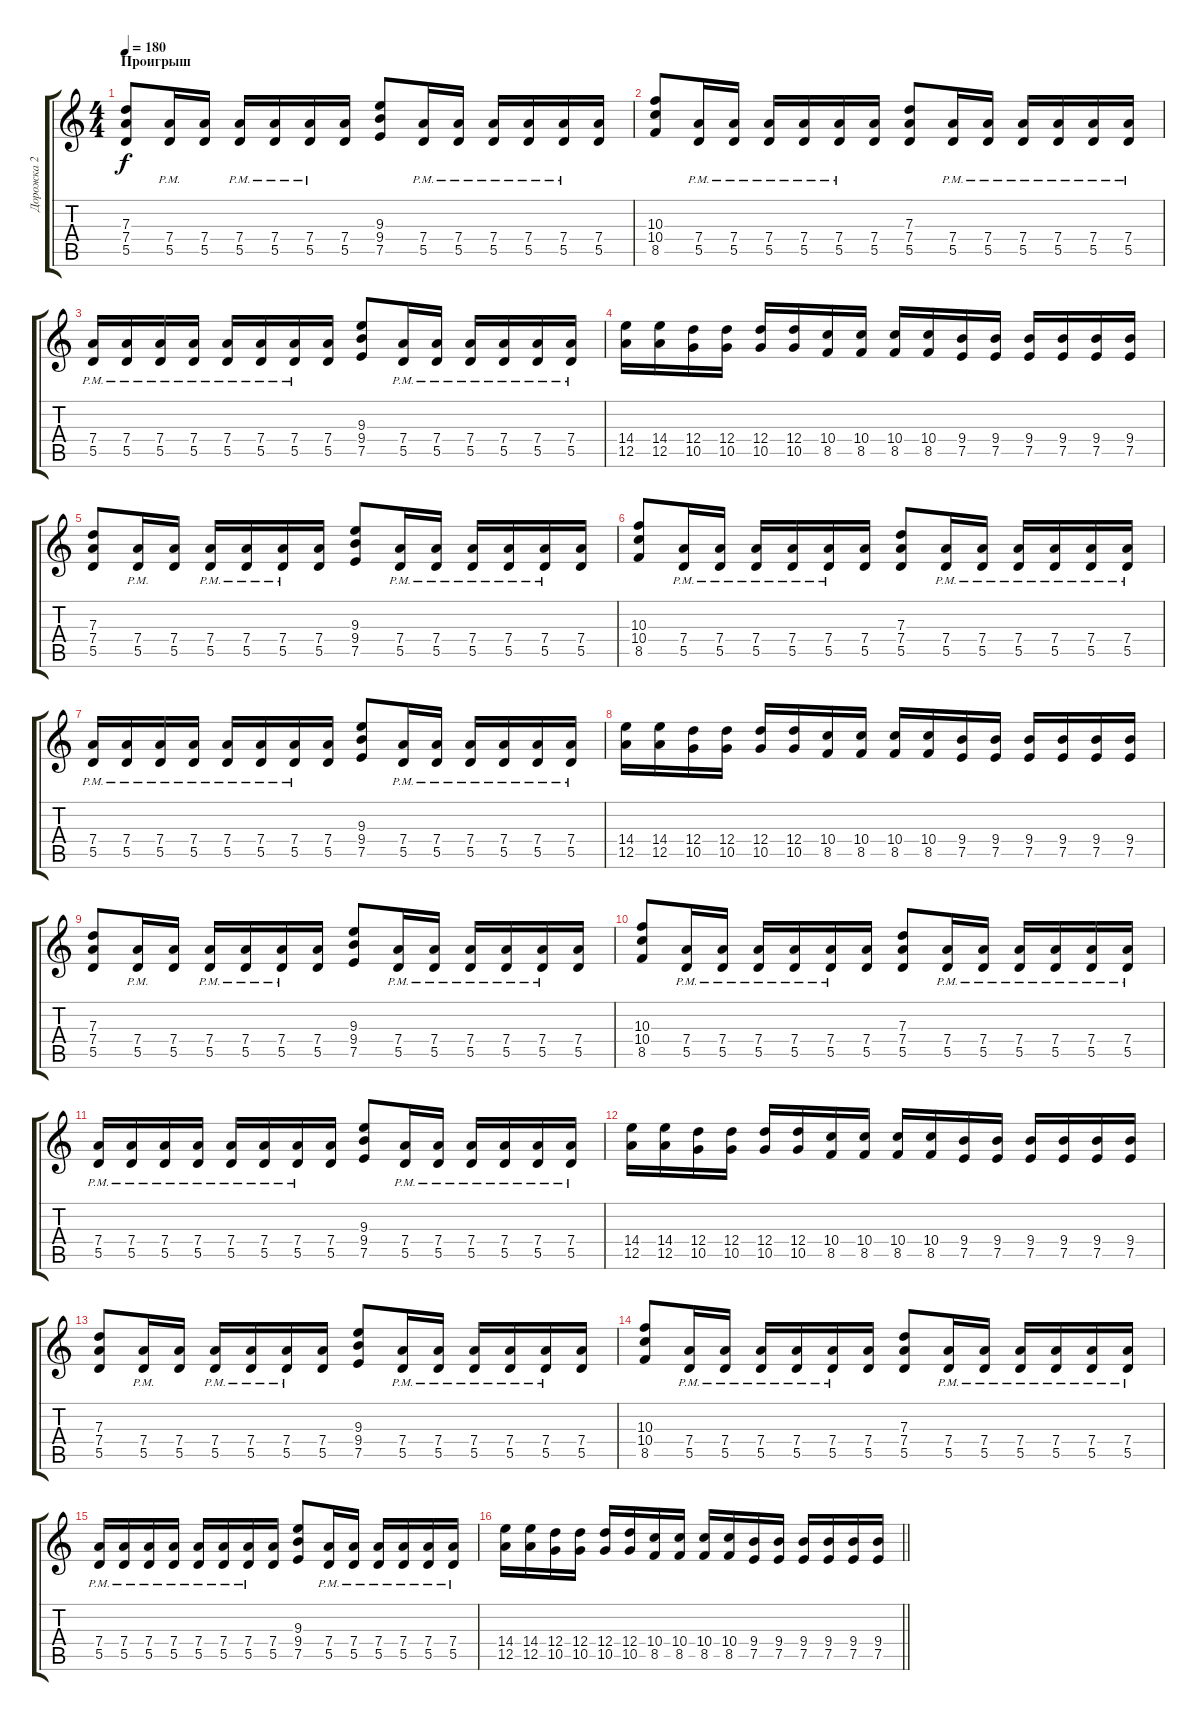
\track ("Дорожка 2" "Дорожка 2") {instrument distortionguitar}
\staff {score tabs}
\tuning (E4 B3 G3 D3 A2 E2) {hide}
\ts (4 4)
\section ("" "Проигрыш")
\tempo 180
\clef g2
\ks c
(7.3 7.4 5.5).8{dy f} (7.4{pm} 5.5{pm}).16 (7.4 5.5).16 (7.4{pm} 5.5{pm}).16 (7.4{pm} 5.5{pm}).16 (7.4{pm} 5.5{pm}).16 (7.4 5.5).16 (9.3 9.4 7.5).8 (7.4{pm} 5.5{pm}).16 (7.4{pm} 5.5{pm}).16 (7.4{pm} 5.5{pm}).16 (7.4{pm} 5.5{pm}).16 (7.4{pm} 5.5{pm}).16 (7.4 5.5).16 |
(10.3 10.4 8.5).8 (7.4{pm} 5.5{pm}).16 (7.4{pm} 5.5{pm}).16 (7.4{pm} 5.5{pm}).16 (7.4{pm} 5.5{pm}).16 (7.4{pm} 5.5{pm}).16 (7.4 5.5).16 (7.3 7.4 5.5).8 (7.4{pm} 5.5{pm}).16 (7.4{pm} 5.5{pm}).16 (7.4{pm} 5.5{pm}).16 (7.4{pm} 5.5{pm}).16 (7.4{pm} 5.5{pm}).16 (7.4{pm} 5.5{pm}).16 |
(7.4{pm} 5.5{pm}).16 (7.4{pm} 5.5{pm}).16 (7.4{pm} 5.5{pm}).16 (7.4{pm} 5.5{pm}).16 (7.4{pm} 5.5{pm}).16 (7.4{pm} 5.5{pm}).16 (7.4{pm} 5.5{pm}).16 (7.4 5.5).16 (9.3 9.4 7.5).8 (7.4{pm} 5.5{pm}).16 (7.4{pm} 5.5{pm}).16 (7.4{pm} 5.5{pm}).16 (7.4{pm} 5.5{pm}).16 (7.4{pm} 5.5{pm}).16 (7.4{pm} 5.5{pm}).16 |
(14.4 12.5).16 (14.4 12.5).16 (12.4 10.5).16 (12.4 10.5).16 (12.4 10.5).16 (12.4 10.5).16 (10.4 8.5).16 (10.4 8.5).16 (10.4 8.5).16 (10.4 8.5).16 (9.4 7.5).16 (9.4 7.5).16 (9.4 7.5).16 (9.4 7.5).16 (9.4 7.5).16 (9.4 7.5).16 |
(7.3 7.4 5.5).8 (7.4{pm} 5.5{pm}).16 (7.4 5.5).16 (7.4{pm} 5.5{pm}).16 (7.4{pm} 5.5{pm}).16 (7.4{pm} 5.5{pm}).16 (7.4 5.5).16 (9.3 9.4 7.5).8 (7.4{pm} 5.5{pm}).16 (7.4{pm} 5.5{pm}).16 (7.4{pm} 5.5{pm}).16 (7.4{pm} 5.5{pm}).16 (7.4{pm} 5.5{pm}).16 (7.4 5.5).16 |
(10.3 10.4 8.5).8 (7.4{pm} 5.5{pm}).16 (7.4{pm} 5.5{pm}).16 (7.4{pm} 5.5{pm}).16 (7.4{pm} 5.5{pm}).16 (7.4{pm} 5.5{pm}).16 (7.4 5.5).16 (7.3 7.4 5.5).8 (7.4{pm} 5.5{pm}).16 (7.4{pm} 5.5{pm}).16 (7.4{pm} 5.5{pm}).16 (7.4{pm} 5.5{pm}).16 (7.4{pm} 5.5{pm}).16 (7.4{pm} 5.5{pm}).16 |
(7.4{pm} 5.5{pm}).16 (7.4{pm} 5.5{pm}).16 (7.4{pm} 5.5{pm}).16 (7.4{pm} 5.5{pm}).16 (7.4{pm} 5.5{pm}).16 (7.4{pm} 5.5{pm}).16 (7.4{pm} 5.5{pm}).16 (7.4 5.5).16 (9.3 9.4 7.5).8 (7.4{pm} 5.5{pm}).16 (7.4{pm} 5.5{pm}).16 (7.4{pm} 5.5{pm}).16 (7.4{pm} 5.5{pm}).16 (7.4{pm} 5.5{pm}).16 (7.4{pm} 5.5{pm}).16 |
(14.4 12.5).16 (14.4 12.5).16 (12.4 10.5).16 (12.4 10.5).16 (12.4 10.5).16 (12.4 10.5).16 (10.4 8.5).16 (10.4 8.5).16 (10.4 8.5).16 (10.4 8.5).16 (9.4 7.5).16 (9.4 7.5).16 (9.4 7.5).16 (9.4 7.5).16 (9.4 7.5).16 (9.4 7.5).16 |
(7.3 7.4 5.5).8 (7.4{pm} 5.5{pm}).16 (7.4 5.5).16 (7.4{pm} 5.5{pm}).16 (7.4{pm} 5.5{pm}).16 (7.4{pm} 5.5{pm}).16 (7.4 5.5).16 (9.3 9.4 7.5).8 (7.4{pm} 5.5{pm}).16 (7.4{pm} 5.5{pm}).16 (7.4{pm} 5.5{pm}).16 (7.4{pm} 5.5{pm}).16 (7.4{pm} 5.5{pm}).16 (7.4 5.5).16 |
(10.3 10.4 8.5).8 (7.4{pm} 5.5{pm}).16 (7.4{pm} 5.5{pm}).16 (7.4{pm} 5.5{pm}).16 (7.4{pm} 5.5{pm}).16 (7.4{pm} 5.5{pm}).16 (7.4 5.5).16 (7.3 7.4 5.5).8 (7.4{pm} 5.5{pm}).16 (7.4{pm} 5.5{pm}).16 (7.4{pm} 5.5{pm}).16 (7.4{pm} 5.5{pm}).16 (7.4{pm} 5.5{pm}).16 (7.4{pm} 5.5{pm}).16 |
(7.4{pm} 5.5{pm}).16 (7.4{pm} 5.5{pm}).16 (7.4{pm} 5.5{pm}).16 (7.4{pm} 5.5{pm}).16 (7.4{pm} 5.5{pm}).16 (7.4{pm} 5.5{pm}).16 (7.4{pm} 5.5{pm}).16 (7.4 5.5).16 (9.3 9.4 7.5).8 (7.4{pm} 5.5{pm}).16 (7.4{pm} 5.5{pm}).16 (7.4{pm} 5.5{pm}).16 (7.4{pm} 5.5{pm}).16 (7.4{pm} 5.5{pm}).16 (7.4{pm} 5.5{pm}).16 |
(14.4 12.5).16 (14.4 12.5).16 (12.4 10.5).16 (12.4 10.5).16 (12.4 10.5).16 (12.4 10.5).16 (10.4 8.5).16 (10.4 8.5).16 (10.4 8.5).16 (10.4 8.5).16 (9.4 7.5).16 (9.4 7.5).16 (9.4 7.5).16 (9.4 7.5).16 (9.4 7.5).16 (9.4 7.5).16 |
(7.3 7.4 5.5).8 (7.4{pm} 5.5{pm}).16 (7.4 5.5).16 (7.4{pm} 5.5{pm}).16 (7.4{pm} 5.5{pm}).16 (7.4{pm} 5.5{pm}).16 (7.4 5.5).16 (9.3 9.4 7.5).8 (7.4{pm} 5.5{pm}).16 (7.4{pm} 5.5{pm}).16 (7.4{pm} 5.5{pm}).16 (7.4{pm} 5.5{pm}).16 (7.4{pm} 5.5{pm}).16 (7.4 5.5).16 |
(10.3 10.4 8.5).8 (7.4{pm} 5.5{pm}).16 (7.4{pm} 5.5{pm}).16 (7.4{pm} 5.5{pm}).16 (7.4{pm} 5.5{pm}).16 (7.4{pm} 5.5{pm}).16 (7.4 5.5).16 (7.3 7.4 5.5).8 (7.4{pm} 5.5{pm}).16 (7.4{pm} 5.5{pm}).16 (7.4{pm} 5.5{pm}).16 (7.4{pm} 5.5{pm}).16 (7.4{pm} 5.5{pm}).16 (7.4{pm} 5.5{pm}).16 |
(7.4{pm} 5.5{pm}).16 (7.4{pm} 5.5{pm}).16 (7.4{pm} 5.5{pm}).16 (7.4{pm} 5.5{pm}).16 (7.4{pm} 5.5{pm}).16 (7.4{pm} 5.5{pm}).16 (7.4{pm} 5.5{pm}).16 (7.4 5.5).16 (9.3 9.4 7.5).8 (7.4{pm} 5.5{pm}).16 (7.4{pm} 5.5{pm}).16 (7.4{pm} 5.5{pm}).16 (7.4{pm} 5.5{pm}).16 (7.4{pm} 5.5{pm}).16 (7.4{pm} 5.5{pm}).16 |
\barLineRight lightlight
(14.4 12.5).16 (14.4 12.5).16 (12.4 10.5).16 (12.4 10.5).16 (12.4 10.5).16 (12.4 10.5).16 (10.4 8.5).16 (10.4 8.5).16 (10.4 8.5).16 (10.4 8.5).16 (9.4 7.5).16 (9.4 7.5).16 (9.4 7.5).16 (9.4 7.5).16 (9.4 7.5).16 (9.4 7.5).16
